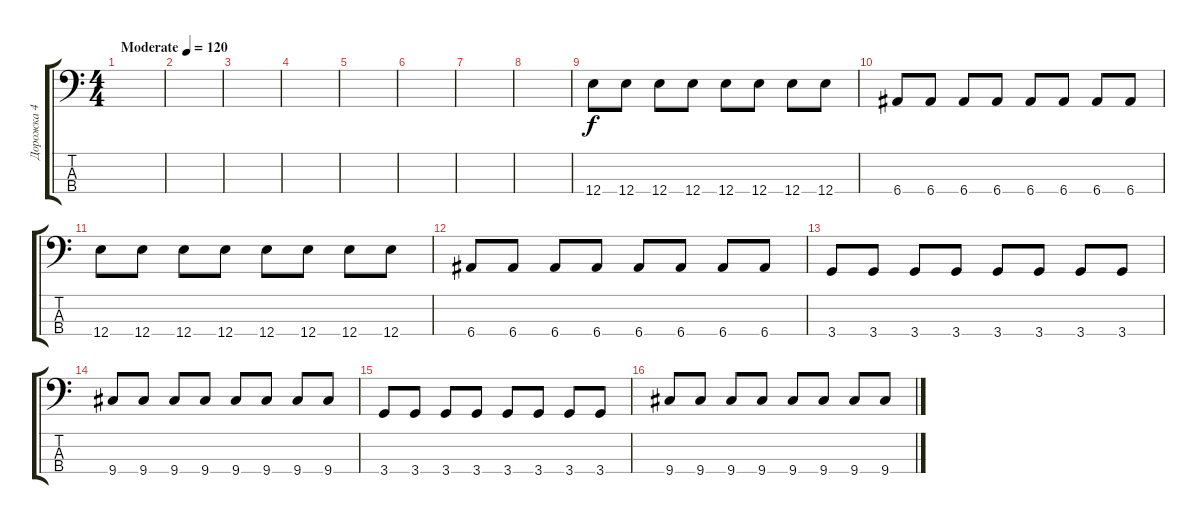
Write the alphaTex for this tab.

\track ("Дорожка 4" "Дорожка 4") {instrument electricbassfinger}
\staff {score tabs}
\tuning (G2 D2 A1 E1) {hide}
\ts (4 4)
\tempo (120 "Moderate")
\clef f4
\ks c
|
|
|
|
|
|
|
|
12.4.8 12.4.8 12.4.8 12.4.8 12.4.8 12.4.8 12.4.8 12.4.8 |
6.4.8 6.4.8 6.4.8 6.4.8 6.4.8 6.4.8 6.4.8 6.4.8 |
12.4.8 12.4.8 12.4.8 12.4.8 12.4.8 12.4.8 12.4.8 12.4.8 |
6.4.8 6.4.8 6.4.8 6.4.8 6.4.8 6.4.8 6.4.8 6.4.8 |
3.4.8 3.4.8 3.4.8 3.4.8 3.4.8 3.4.8 3.4.8 3.4.8 |
9.4.8 9.4.8 9.4.8 9.4.8 9.4.8 9.4.8 9.4.8 9.4.8 |
3.4.8 3.4.8 3.4.8 3.4.8 3.4.8 3.4.8 3.4.8 3.4.8 |
9.4.8 9.4.8 9.4.8 9.4.8 9.4.8 9.4.8 9.4.8 9.4.8
